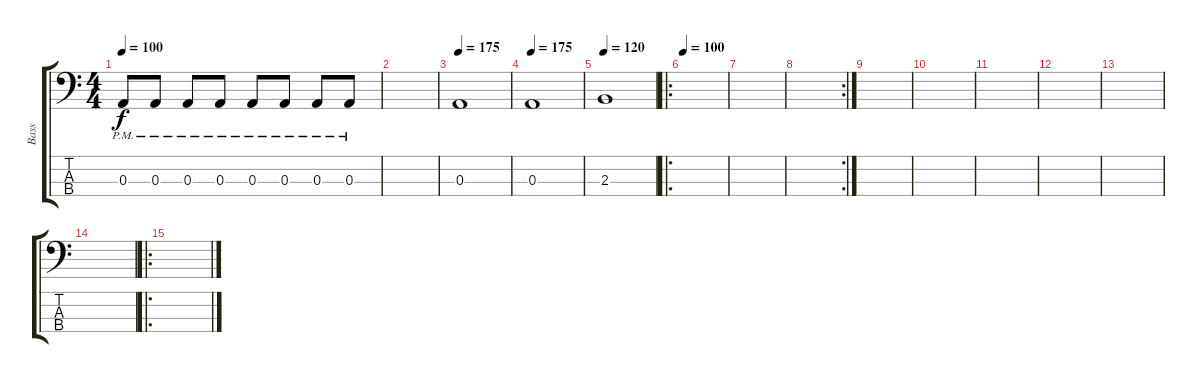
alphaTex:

\track ("Bass" "Bass") {instrument electricbassfinger}
\staff {score tabs}
\tuning (G2 D2 A1 E1) {hide}
\ts (4 4)
\tempo 100
\clef f4
\ks c
0.3{pm}.8{dy f} 0.3{pm}.8 0.3{pm}.8 0.3{pm}.8 0.3{pm}.8 0.3{pm}.8 0.3{pm}.8 0.3{pm}.8 |
|
\section ("" "")
\tempo 175
0.3.1 |
\tempo 175
0.3.1 |
\tempo 120
2.3.1 |
\ro
\section ("" "")
\tempo 100
|
|
\rc 2
|
|
|
|
|
|
|
\ro
\section ("" "")
